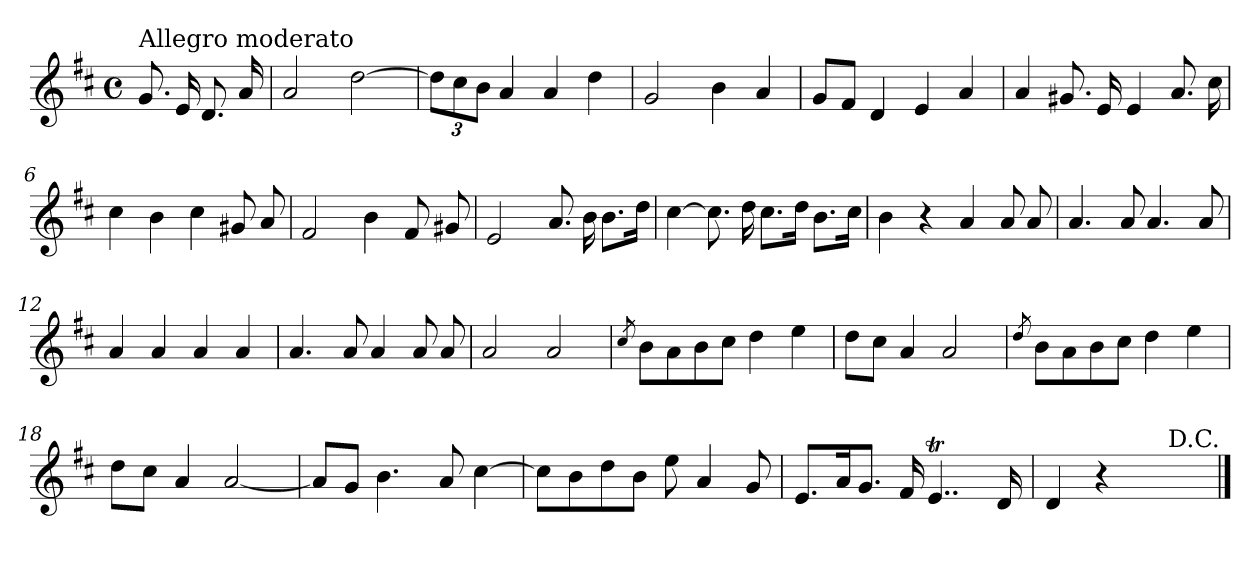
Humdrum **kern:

**kern
*part1
*staff1
*clefG2
*k[f#c#]
*D:
*M4/4
*met(c)
=
!LO:TX:a:t=Allegro moderato
8.g/
16e/
8.d/
16a/
=1
2a/
[2dd\
=2
12dd\L]
12cc#\
12b\J
4a/
4a/
4dd\
=3
2g/
4b\
4a/
=4
8g/L
8f#/J
4d/
4e/
4a/
!!LO:LB:g=z
=5
4a/
8.g#X/
16e/
4e/
8.a/
16cc#\
=6
4cc#\
4b\
4cc#\
8g#X/
8a/
=7
2f#/
4b\
8f#/
8g#X/
=8
2e/
8.a/
16b\
8.b\L
16dd\Jk
=9
[4cc#\
8.cc#\]
16dd\
8.cc#\L
16dd\Jk
8.b\L
16cc#\Jk
!!LO:LB:g=z
=10
4b\
4r
4a/
8a/
8a/
=11
4.a/
8a/
4.a/
8a/
=12
4a/
4a/
4a/
4a/
=13
4.a/
8a/
4a/
8a/
8a/
=14
2a/
2a/
!!LO:LB:g=z
=15
8qcc#/
8b\L
8a\
8b\
8cc#\J
4dd\
4ee\
=16
8dd\L
8cc#\J
4a/
2a/
=17
8qdd/
8b\L
8a\
8b\
8cc#\J
4dd\
4ee\
=18
8dd\L
8cc#\J
4a/
[2a/
=19
8a/L]
8g/J
4.b\
8a/
[4cc#\
!!LO:LB:g=z
=20
8cc#\L]
8b\
8dd\
8b\J
8ee\
4a/
8g/
=21
8.e/L
16a/k
8.g/J
16f#/
4..eT/
16d/
=22
4d/
4r
2ryy
!LO:TX:a:t=D.C.
==
*-
